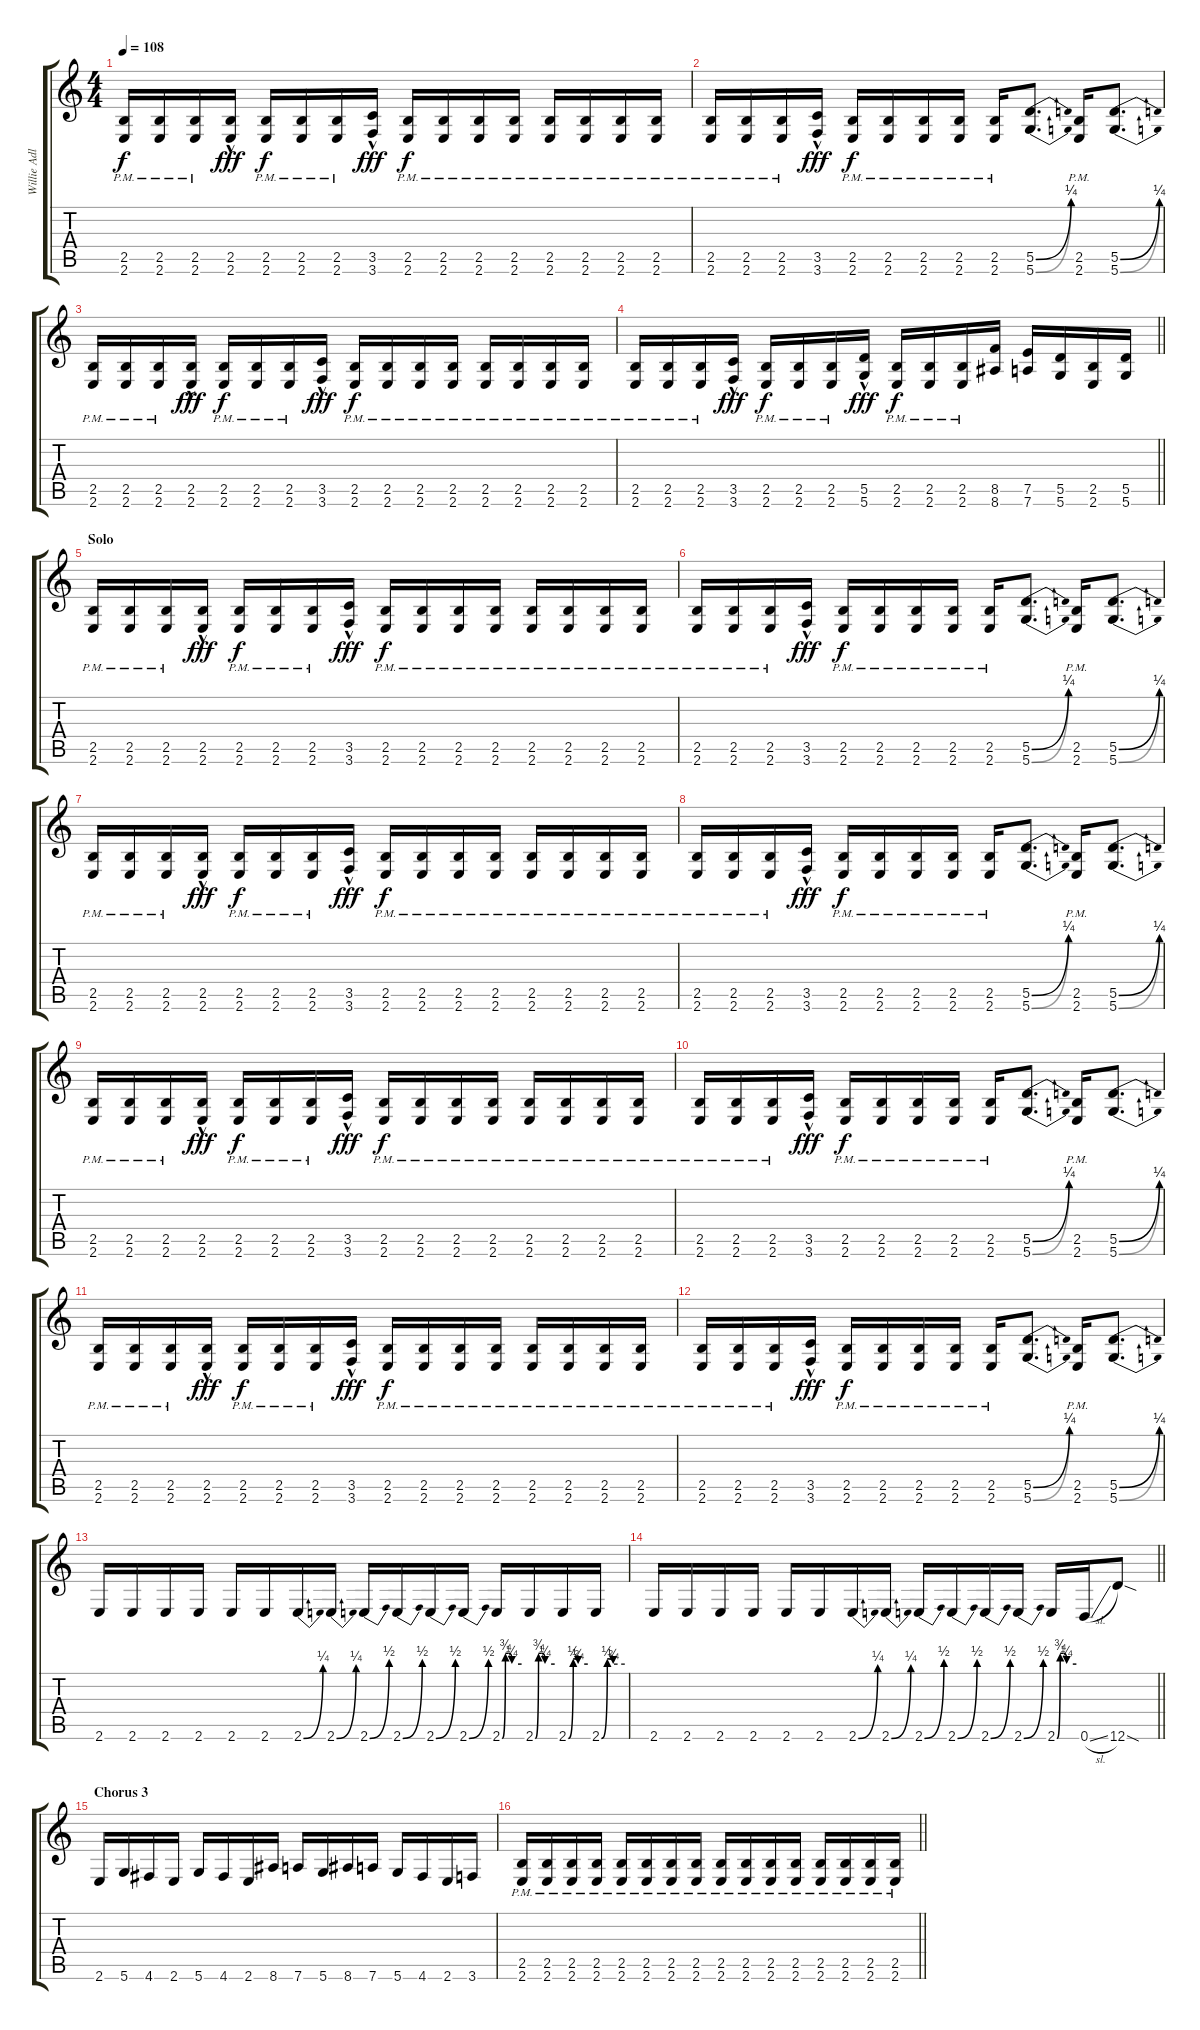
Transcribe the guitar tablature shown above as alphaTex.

\track ("Willie Adler" "Willie Adl") {instrument distortionguitar}
\staff {score tabs}
\tuning (E4 B3 G3 D3 A2 D2) {hide}
\ts (4 4)
\tempo 108
\clef g2
\ks c
(2.5{pm} 2.6{pm}).16{dy f} (2.5{pm} 2.6{pm}).16 (2.5{pm} 2.6{pm}).16 (2.5{hac} 2.6{hac}).16{dy fff} (2.5{pm} 2.6{pm}).16{dy f} (2.5{pm} 2.6{pm}).16 (2.5{pm} 2.6{pm}).16 (3.5{hac} 3.6{hac}).16{dy fff} (2.5{pm} 2.6{pm}).16{dy f} (2.5{pm} 2.6{pm}).16 (2.5{pm} 2.6{pm}).16 (2.5{pm} 2.6{pm}).16 (2.5{pm} 2.6{pm}).16 (2.5{pm} 2.6{pm}).16 (2.5{pm} 2.6{pm}).16 (2.5{pm} 2.6{pm}).16 |
(2.5{pm} 2.6{pm}).16 (2.5{pm} 2.6{pm}).16 (2.5{pm} 2.6{pm}).16 (3.5{hac} 3.6{hac}).16{dy fff} (2.5{pm} 2.6{pm}).16{dy f} (2.5{pm} 2.6{pm}).16 (2.5{pm} 2.6{pm}).16 (2.5{pm} 2.6{pm}).16 (2.5{pm} 2.6{pm}).16 (5.5{be (bend 0 0 60 1)} 5.6{be (bend 0 0 60 1)}).8{d} (2.5{pm} 2.6{pm}).16 (5.5{be (bend 0 0 60 1)} 5.6{be (bend 0 0 60 1)}).8{d} |
(2.5{pm} 2.6{pm}).16 (2.5{pm} 2.6{pm}).16 (2.5{pm} 2.6{pm}).16 (2.5{hac} 2.6{hac}).16{dy fff} (2.5{pm} 2.6{pm}).16{dy f} (2.5{pm} 2.6{pm}).16 (2.5{pm} 2.6{pm}).16 (3.5{hac} 3.6{hac}).16{dy fff} (2.5{pm} 2.6{pm}).16{dy f} (2.5{pm} 2.6{pm}).16 (2.5{pm} 2.6{pm}).16 (2.5{pm} 2.6{pm}).16 (2.5{pm} 2.6{pm}).16 (2.5{pm} 2.6{pm}).16 (2.5{pm} 2.6{pm}).16 (2.5{pm} 2.6{pm}).16 |
\barLineRight lightlight
(2.5{pm} 2.6{pm}).16 (2.5{pm} 2.6{pm}).16 (2.5{pm} 2.6{pm}).16 (3.5{hac} 3.6{hac}).16{dy fff} (2.5{pm} 2.6{pm}).16{dy f} (2.5{pm} 2.6{pm}).16 (2.5{pm} 2.6{pm}).16 (5.5{hac} 5.6{hac}).16{dy fff} (2.5{pm} 2.6{pm}).16{dy f} (2.5{pm} 2.6{pm}).16 (2.5{pm} 2.6{pm}).16 (8.5 8.6).16 (7.5 7.6).16 (5.5 5.6).16 (2.5 2.6).16 (5.5 5.6).16 |
\section ("" "Solo")
(2.5{pm} 2.6{pm}).16 (2.5{pm} 2.6{pm}).16 (2.5{pm} 2.6{pm}).16 (2.5{hac} 2.6{hac}).16{dy fff} (2.5{pm} 2.6{pm}).16{dy f} (2.5{pm} 2.6{pm}).16 (2.5{pm} 2.6{pm}).16 (3.5{hac} 3.6{hac}).16{dy fff} (2.5{pm} 2.6{pm}).16{dy f} (2.5{pm} 2.6{pm}).16 (2.5{pm} 2.6{pm}).16 (2.5{pm} 2.6{pm}).16 (2.5{pm} 2.6{pm}).16 (2.5{pm} 2.6{pm}).16 (2.5{pm} 2.6{pm}).16 (2.5{pm} 2.6{pm}).16 |
(2.5{pm} 2.6{pm}).16 (2.5{pm} 2.6{pm}).16 (2.5{pm} 2.6{pm}).16 (3.5{hac} 3.6{hac}).16{dy fff} (2.5{pm} 2.6{pm}).16{dy f} (2.5{pm} 2.6{pm}).16 (2.5{pm} 2.6{pm}).16 (2.5{pm} 2.6{pm}).16 (2.5{pm} 2.6{pm}).16 (5.5{be (bend 0 0 60 1)} 5.6{be (bend 0 0 60 1)}).8{d} (2.5{pm} 2.6{pm}).16 (5.5{be (bend 0 0 60 1)} 5.6{be (bend 0 0 60 1)}).8{d} |
(2.5{pm} 2.6{pm}).16 (2.5{pm} 2.6{pm}).16 (2.5{pm} 2.6{pm}).16 (2.5{hac} 2.6{hac}).16{dy fff} (2.5{pm} 2.6{pm}).16{dy f} (2.5{pm} 2.6{pm}).16 (2.5{pm} 2.6{pm}).16 (3.5{hac} 3.6{hac}).16{dy fff} (2.5{pm} 2.6{pm}).16{dy f} (2.5{pm} 2.6{pm}).16 (2.5{pm} 2.6{pm}).16 (2.5{pm} 2.6{pm}).16 (2.5{pm} 2.6{pm}).16 (2.5{pm} 2.6{pm}).16 (2.5{pm} 2.6{pm}).16 (2.5{pm} 2.6{pm}).16 |
(2.5{pm} 2.6{pm}).16 (2.5{pm} 2.6{pm}).16 (2.5{pm} 2.6{pm}).16 (3.5{hac} 3.6{hac}).16{dy fff} (2.5{pm} 2.6{pm}).16{dy f} (2.5{pm} 2.6{pm}).16 (2.5{pm} 2.6{pm}).16 (2.5{pm} 2.6{pm}).16 (2.5{pm} 2.6{pm}).16 (5.5{be (bend 0 0 60 1)} 5.6{be (bend 0 0 60 1)}).8{d} (2.5{pm} 2.6{pm}).16 (5.5{be (bend 0 0 60 1)} 5.6{be (bend 0 0 60 1)}).8{d} |
(2.5{pm} 2.6{pm}).16 (2.5{pm} 2.6{pm}).16 (2.5{pm} 2.6{pm}).16 (2.5{hac} 2.6{hac}).16{dy fff} (2.5{pm} 2.6{pm}).16{dy f} (2.5{pm} 2.6{pm}).16 (2.5{pm} 2.6{pm}).16 (3.5{hac} 3.6{hac}).16{dy fff} (2.5{pm} 2.6{pm}).16{dy f} (2.5{pm} 2.6{pm}).16 (2.5{pm} 2.6{pm}).16 (2.5{pm} 2.6{pm}).16 (2.5{pm} 2.6{pm}).16 (2.5{pm} 2.6{pm}).16 (2.5{pm} 2.6{pm}).16 (2.5{pm} 2.6{pm}).16 |
(2.5{pm} 2.6{pm}).16 (2.5{pm} 2.6{pm}).16 (2.5{pm} 2.6{pm}).16 (3.5{hac} 3.6{hac}).16{dy fff} (2.5{pm} 2.6{pm}).16{dy f} (2.5{pm} 2.6{pm}).16 (2.5{pm} 2.6{pm}).16 (2.5{pm} 2.6{pm}).16 (2.5{pm} 2.6{pm}).16 (5.5{be (bend 0 0 60 1)} 5.6{be (bend 0 0 60 1)}).8{d} (2.5{pm} 2.6{pm}).16 (5.5{be (bend 0 0 60 1)} 5.6{be (bend 0 0 60 1)}).8{d} |
(2.5{pm} 2.6{pm}).16 (2.5{pm} 2.6{pm}).16 (2.5{pm} 2.6{pm}).16 (2.5{hac} 2.6{hac}).16{dy fff} (2.5{pm} 2.6{pm}).16{dy f} (2.5{pm} 2.6{pm}).16 (2.5{pm} 2.6{pm}).16 (3.5{hac} 3.6{hac}).16{dy fff} (2.5{pm} 2.6{pm}).16{dy f} (2.5{pm} 2.6{pm}).16 (2.5{pm} 2.6{pm}).16 (2.5{pm} 2.6{pm}).16 (2.5{pm} 2.6{pm}).16 (2.5{pm} 2.6{pm}).16 (2.5{pm} 2.6{pm}).16 (2.5{pm} 2.6{pm}).16 |
(2.5{pm} 2.6{pm}).16 (2.5{pm} 2.6{pm}).16 (2.5{pm} 2.6{pm}).16 (3.5{hac} 3.6{hac}).16{dy fff} (2.5{pm} 2.6{pm}).16{dy f} (2.5{pm} 2.6{pm}).16 (2.5{pm} 2.6{pm}).16 (2.5{pm} 2.6{pm}).16 (2.5{pm} 2.6{pm}).16 (5.5{be (bend 0 0 60 1)} 5.6{be (bend 0 0 60 1)}).8{d} (2.5{pm} 2.6{pm}).16 (5.5{be (bend 0 0 60 1)} 5.6{be (bend 0 0 60 1)}).8{d} |
2.6.16 2.6.16 2.6.16 2.6.16 2.6.16 2.6.16 2.6{be (bend 0 0 60 1)}.16 2.6{be (bend 0 0 60 1)}.16 2.6{be (bend 0 0 60 2)}.16 2.6{be (bend 0 0 60 2)}.16 2.6{be (bend 0 0 60 2)}.16 2.6{be (bend 0 0 60 2)}.16 2.6{be (custom 0 0 10 3 20 3 30 1 60 1)}.16 2.6{be (custom 0 0 10 3 20 3 30 1 60 1)}.16 2.6{be (custom 0 0 15 2 30 1 60 1)}.16 2.6{be (custom 0 0 15 2 30 1 60 1)}.16 |
\barLineRight lightlight
2.6.16 2.6.16 2.6.16 2.6.16 2.6.16 2.6.16 2.6{be (bend 0 0 60 1)}.16 2.6{be (bend 0 0 60 1)}.16 2.6{be (bend 0 0 60 2)}.16 2.6{be (bend 0 0 60 2)}.16 2.6{be (bend 0 0 60 2)}.16 2.6{be (bend 0 0 60 2)}.16 2.6{be (custom 0 0 10 3 20 3 30 1 60 1)}.16 0.6{sl}.16 12.6{sod}.8 |
\section ("" "Chorus 3")
2.6.16 5.6.16 4.6.16 2.6.16 5.6.16 4.6.16 2.6.16 8.6.16 7.6.16 5.6.16 8.6.16 7.6.16 5.6.16 4.6.16 2.6.16 3.6.16 |
\barLineRight lightlight
(2.5{pm} 2.6{pm}).16 (2.5{pm} 2.6{pm}).16 (2.5{pm} 2.6{pm}).16 (2.5{pm} 2.6{pm}).16 (2.5{pm} 2.6{pm}).16 (2.5{pm} 2.6{pm}).16 (2.5{pm} 2.6{pm}).16 (2.5{pm} 2.6{pm}).16 (2.5{pm} 2.6{pm}).16 (2.5{pm} 2.6{pm}).16 (2.5{pm} 2.6{pm}).16 (2.5{pm} 2.6{pm}).16 (2.5{pm} 2.6{pm}).16 (2.5{pm} 2.6{pm}).16 (2.5{pm} 2.6{pm}).16 (2.5{pm} 2.6{pm}).16
